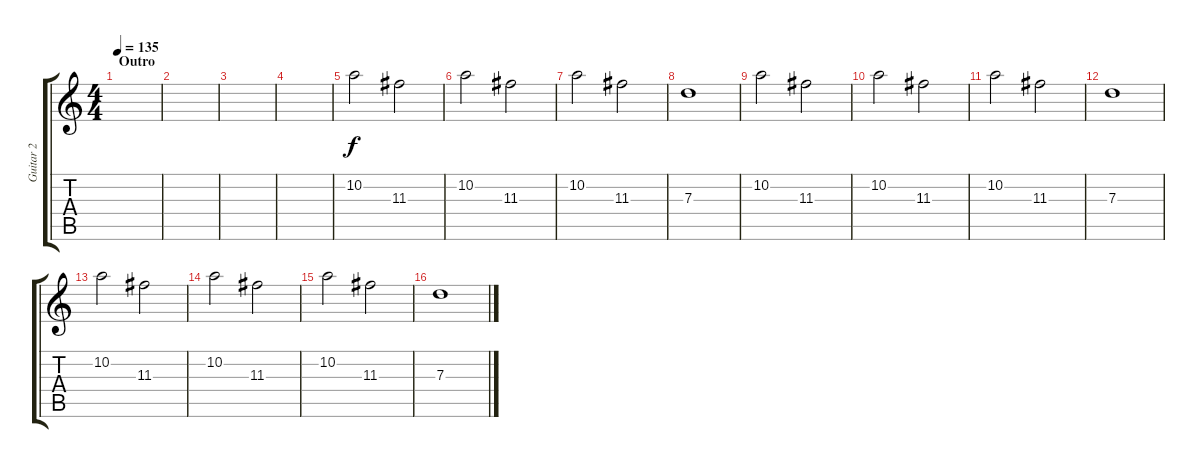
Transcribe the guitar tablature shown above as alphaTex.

\track ("Guitar 2" "Guitar 2") {instrument acousticguitarsteel}
\staff {score tabs}
\tuning (E4 B3 G3 D3 A2 E2) {hide}
\ts (4 4)
\section ("" "Outro")
\tempo 135
\clef g2
\ks c
|
|
|
|
10.2.2 11.3.2 |
10.2.2 11.3.2 |
10.2.2 11.3.2 |
7.3.1 |
10.2.2 11.3.2 |
10.2.2 11.3.2 |
10.2.2 11.3.2 |
7.3.1 |
10.2.2 11.3.2 |
10.2.2 11.3.2 |
10.2.2 11.3.2 |
7.3.1
